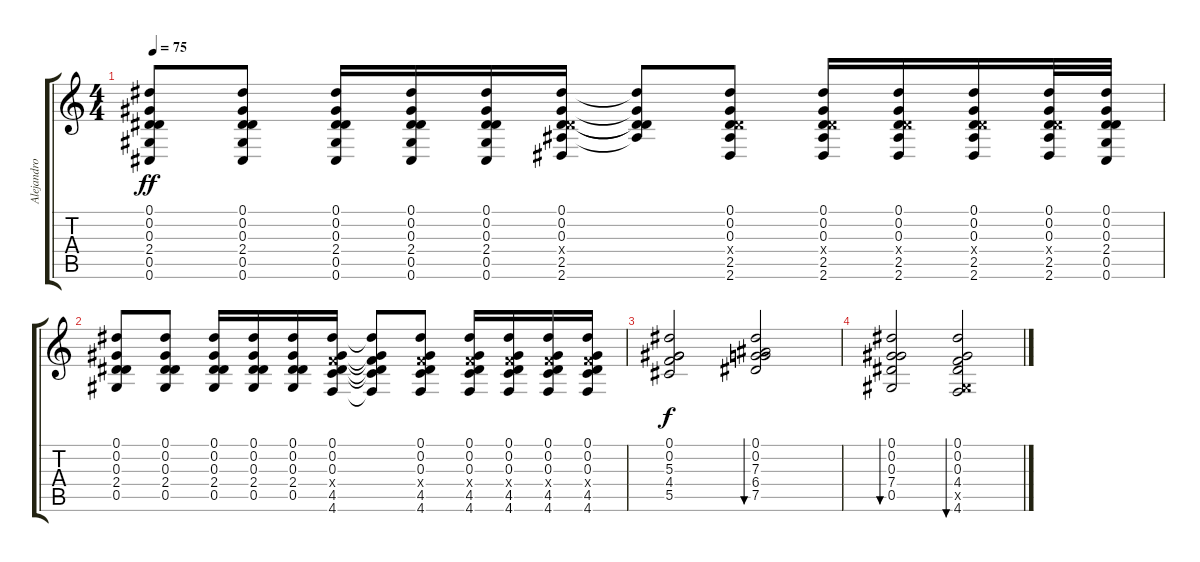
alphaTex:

\track ("Alejandro Manzano" "Alejandro ") {instrument acousticguitarsteel}
\staff {score tabs}
\tuning (Eb4 Ab3 Eb3 Db3 Ab2 Db2) {hide}
\ts (4 4)
\tempo 75
\clef g2
\ks c
(0.1 0.2 0.3 2.4 0.5 0.6).8{dy ff volume 0} (0.1 0.2 0.3 2.4 0.5 0.6).8 (0.1 0.2 0.3 2.4 0.5 0.6).16 (0.1 0.2 0.3 2.4 0.5 0.6).16 (0.1 0.2 0.3 2.4 0.5 0.6).16 (0.1 0.2 0.3 2.4{x} 2.5 2.6).16 (0.1{t} 0.2{t} 0.3{t} 2.4{t} 2.5{t}).8 (0.1 0.2 0.3 2.4{x} 2.5 2.6).8 (0.1 0.2 0.3 2.4{x} 2.5 2.6).16 (0.1 0.2 0.3 2.4{x} 2.5 2.6).16 (0.1 0.2 0.3 2.4{x} 2.5 2.6).16 (0.1 0.2 0.3 2.4{x} 2.5 2.6).32 (0.1 0.2 0.3 2.4 0.5 0.6).32 |
(0.1 0.2 0.3 2.4 0.5).8 (0.1 0.2 0.3 2.4 0.5).8 (0.1 0.2 0.3 2.4 0.5).16 (0.1 0.2 0.3 2.4 0.5).16 (0.1 0.2 0.3 2.4 0.5).16 (0.1 0.2 0.3 4.4{x} 4.5 4.6).16 (0.1{t} 0.2{t} 0.3{t} 4.4{t} 4.5{t} 4.6{t}).8 (0.1 0.2 0.3 4.4{x} 4.5 4.6).8 (0.1 0.2 0.3 4.4{x} 4.5 4.6).16 (0.1 0.2 0.3 4.4{x} 4.5 4.6).16 (0.1 0.2 0.3 4.4{x} 4.5 4.6).16 (0.1 0.2 0.3 4.4{x} 4.5 4.6).16 |
(0.1 0.2 5.3 4.4 5.5).2{dy f} (0.1 0.2 7.3 6.4 7.5).2{bu 120} |
(0.1 0.2 0.3 7.4 0.5).2{bu 120} (0.1 0.2 0.3 4.4 0.5{x} 4.6).2{bu 120}
